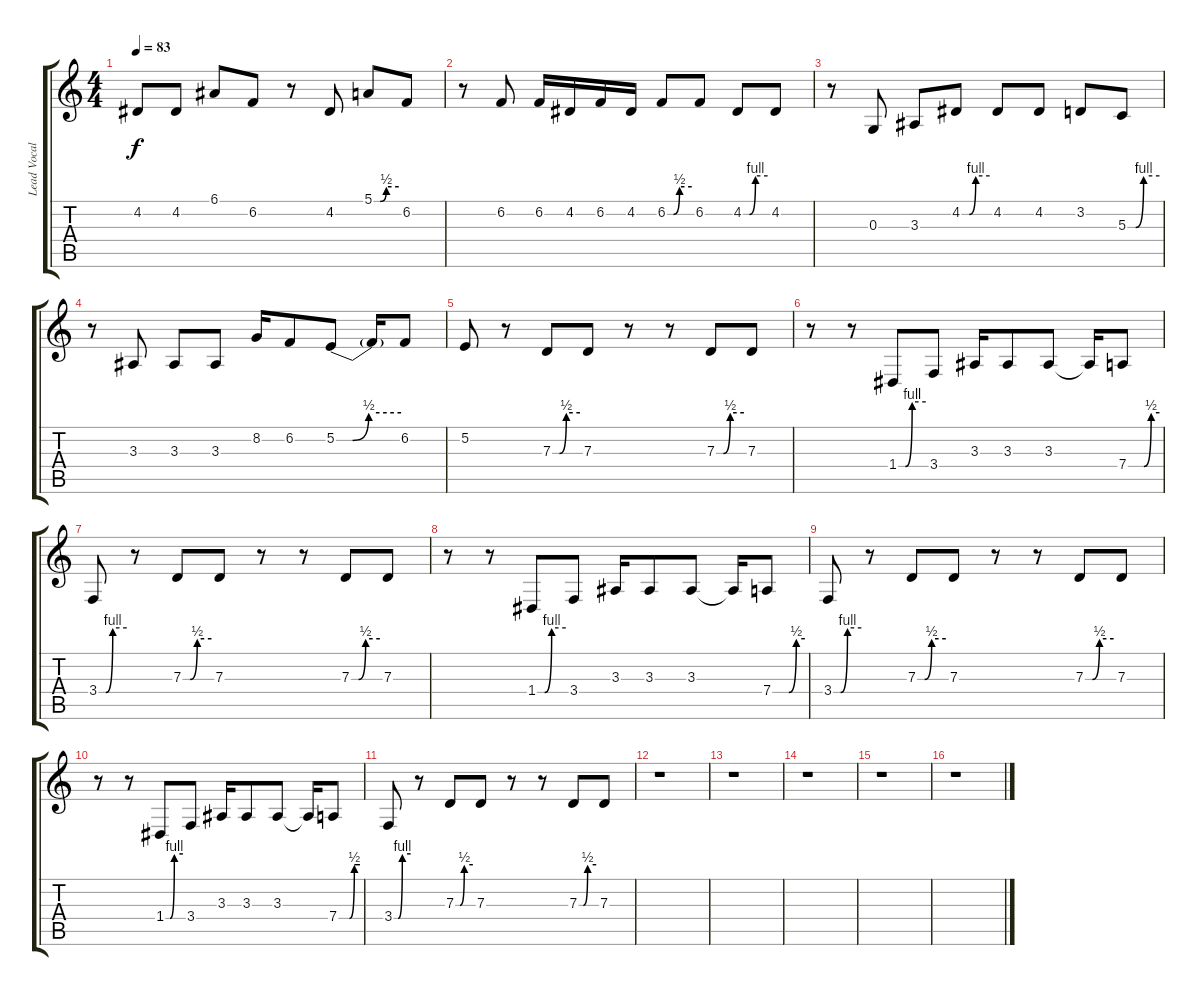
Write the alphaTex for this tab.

\track ("Lead Vocal" "Lead Vocal") {instrument lead2sawtooth}
\staff {score tabs}
\tuning (E4 B3 G3 D3 A2 E2) {hide}
\ts (4 4)
\tempo 83
\clef g2
\ks c
4.2{t}.8{dy f} 4.2.8 6.1.8 6.2.8 r.8 4.2.8 5.1{be (custom 0 0 15 0 30 2 60 2)}.8 6.2.8 |
r.8 6.2.8 6.2.16 4.2.16 6.2.16 4.2.16 6.2{be (custom 0 0 15 0 30 2 60 2)}.8 6.2.8 4.2{be (custom 0 0 15 0 30 4 60 4)}.8 4.2.8 |
r.8 0.3.8 3.3.8 4.2{be (custom 0 0 16 0 30 4 60 4)}.8 4.2.8 4.2.8 3.2.8 5.3{be (custom 0 0 15 0 30 4 60 4)}.8 |
r.8 3.3.8 3.3.8 3.3.8 8.2.16 6.2.8 5.2{be (custom 0 0 15 0 30 2 60 2)}.8 5.2{t}.16 6.2.8 |
5.2.8 r.8 7.3{be (custom 0 0 15 0 30 2 60 2)}.8 7.3.8 r.8 r.8 7.3{be (custom 0 0 15 0 30 2 60 2)}.8 7.3.8 |
r.8 r.8 1.4{be (custom 0 0 15 0 30 4 60 4)}.8 3.4.8 3.3.16 3.3.8 3.3.8 3.3{t}.16 7.4{be (custom 0 0 15 0 30 0 44 2 60 2)}.8 |
3.4{be (custom 0 0 15 0 30 4 60 4)}.8 r.8 7.3{be (custom 0 0 15 0 30 2 60 2)}.8 7.3.8 r.8 r.8 7.3{be (custom 0 0 15 0 30 2 60 2)}.8 7.3.8 |
r.8 r.8 1.4{be (custom 0 0 15 0 30 4 60 4)}.8 3.4.8 3.3.16 3.3.8 3.3.8 3.3{t}.16 7.4{be (custom 0 0 15 0 30 0 44 2 60 2)}.8 |
3.4{be (custom 0 0 15 0 30 4 60 4)}.8 r.8 7.3{be (custom 0 0 15 0 30 2 60 2)}.8 7.3.8 r.8 r.8 7.3{be (custom 0 0 15 0 30 2 60 2)}.8 7.3.8 |
r.8 r.8 1.4{be (custom 0 0 15 0 30 4 60 4)}.8 3.4.8 3.3.16 3.3.8 3.3.8 3.3{t}.16 7.4{be (custom 0 0 15 0 30 0 44 2 60 2)}.8 |
3.4{be (custom 0 0 15 0 30 4 60 4)}.8 r.8 7.3{be (custom 0 0 15 0 30 2 60 2)}.8 7.3.8 r.8 r.8 7.3{be (custom 0 0 15 0 30 2 60 2)}.8 7.3.8 |
r.1 |
r.1 |
r.1 |
r.1 |
r.1
